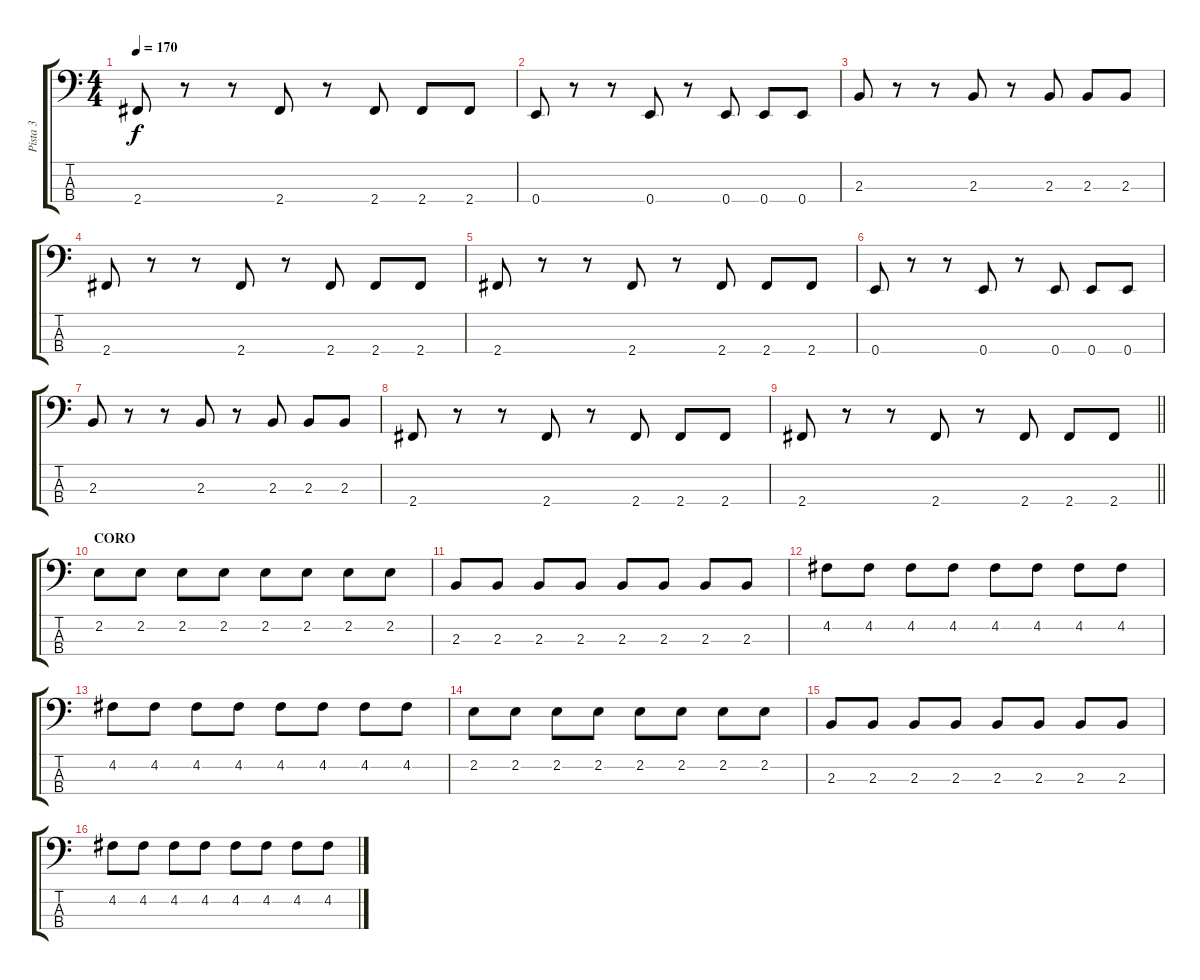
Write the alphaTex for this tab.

\track ("Pista 3" "Pista 3") {instrument electricbassfinger}
\staff {score tabs}
\tuning (G2 D2 A1 E1) {hide}
\ts (4 4)
\tempo 170
\clef f4
\ks c
2.4.8{dy f} r.8 r.8 2.4.8 r.8 2.4.8 2.4.8 2.4.8 |
0.4.8 r.8 r.8 0.4.8 r.8 0.4.8 0.4.8 0.4.8 |
2.3.8 r.8 r.8 2.3.8 r.8 2.3.8 2.3.8 2.3.8 |
2.4.8 r.8 r.8 2.4.8 r.8 2.4.8 2.4.8 2.4.8 |
2.4.8 r.8 r.8 2.4.8 r.8 2.4.8 2.4.8 2.4.8 |
0.4.8 r.8 r.8 0.4.8 r.8 0.4.8 0.4.8 0.4.8 |
2.3.8 r.8 r.8 2.3.8 r.8 2.3.8 2.3.8 2.3.8 |
2.4.8 r.8 r.8 2.4.8 r.8 2.4.8 2.4.8 2.4.8 |
\barLineRight lightlight
2.4.8 r.8 r.8 2.4.8 r.8 2.4.8 2.4.8 2.4.8 |
\section ("" "CORO")
2.2.8 2.2.8 2.2.8 2.2.8 2.2.8 2.2.8 2.2.8 2.2.8 |
2.3.8 2.3.8 2.3.8 2.3.8 2.3.8 2.3.8 2.3.8 2.3.8 |
4.2.8 4.2.8 4.2.8 4.2.8 4.2.8 4.2.8 4.2.8 4.2.8 |
4.2.8 4.2.8 4.2.8 4.2.8 4.2.8 4.2.8 4.2.8 4.2.8 |
2.2.8 2.2.8 2.2.8 2.2.8 2.2.8 2.2.8 2.2.8 2.2.8 |
2.3.8 2.3.8 2.3.8 2.3.8 2.3.8 2.3.8 2.3.8 2.3.8 |
4.2.8 4.2.8 4.2.8 4.2.8 4.2.8 4.2.8 4.2.8 4.2.8
